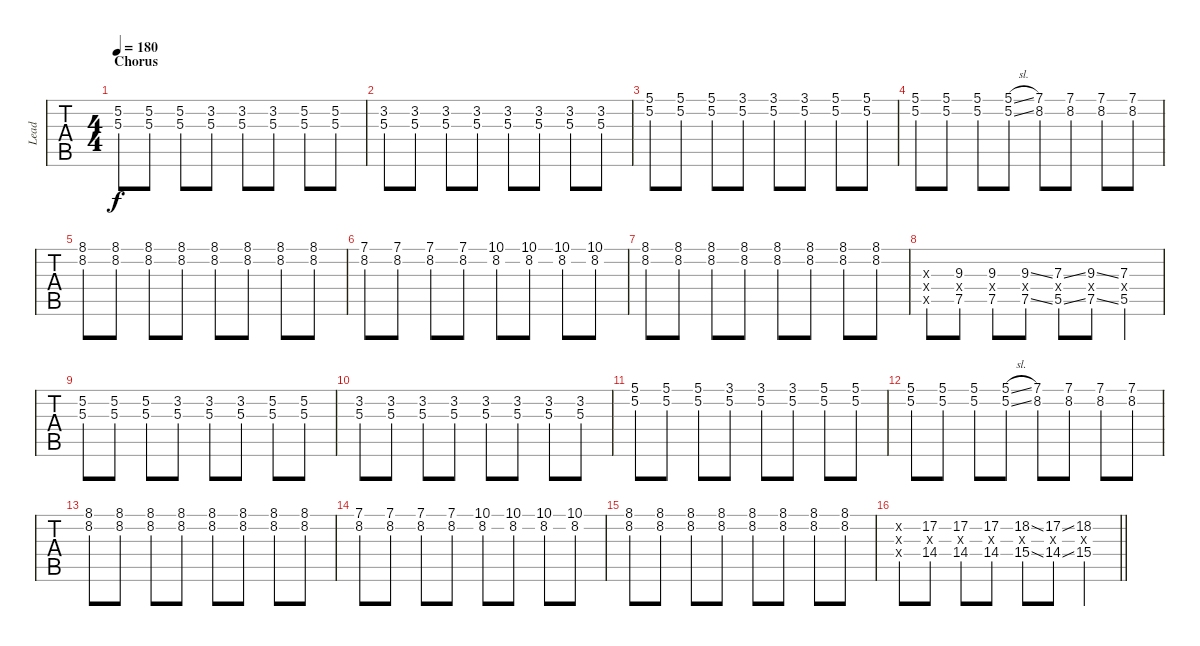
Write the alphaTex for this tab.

\track ("Lead" "Lead") {instrument overdrivenguitar}
\staff {tabs}
\tuning (E4 B3 G3 D3 A2 E2) {hide}
\ts (4 4)
\section ("" "Chorus")
\tempo 180
\clef g2
\ks c
(5.2 5.3).8{dy f instrument overdrivenguitar} (5.2 5.3).8 (5.2 5.3).8 (3.2 5.3).8 (3.2 5.3).8 (3.2 5.3).8 (5.2 5.3).8 (5.2 5.3).8 |
(3.2 5.3).8 (3.2 5.3).8 (3.2 5.3).8 (3.2 5.3).8 (3.2 5.3).8 (3.2 5.3).8 (3.2 5.3).8 (3.2 5.3).8 |
(5.1 5.2).8 (5.1 5.2).8 (5.1 5.2).8 (3.1 5.2).8 (3.1 5.2).8 (3.1 5.2).8 (5.1 5.2).8 (5.1 5.2).8 |
(5.1 5.2).8 (5.1 5.2).8 (5.1 5.2).8 (5.1{sl} 5.2{sl}).8 (7.1 8.2).8 (7.1 8.2).8 (7.1 8.2).8 (7.1 8.2).8 |
(8.1 8.2).8 (8.1 8.2).8 (8.1 8.2).8 (8.1 8.2).8 (8.1 8.2).8 (8.1 8.2).8 (8.1 8.2).8 (8.1 8.2).8 |
(7.1 8.2).8 (7.1 8.2).8 (7.1 8.2).8 (7.1 8.2).8 (10.1 8.2).8 (10.1 8.2).8 (10.1 8.2).8 (10.1 8.2).8 |
(8.1 8.2).8 (8.1 8.2).8 (8.1 8.2).8 (8.1 8.2).8 (8.1 8.2).8 (8.1 8.2).8 (8.1 8.2).8 (8.1 8.2).8 |
(9.3{x} 9.4{x} 7.5{x}).8 (9.3 9.4{x} 7.5).8 (9.3 9.4{x} 7.5).8 (9.3{ss} 9.4{x} 7.5{ss}).8 (7.3{ss} 7.4{x} 5.5{ss}).8 (9.3{ss} 9.4{x} 7.5{ss}).8 (7.3 7.4{x} 5.5).4 |
(5.2 5.3).8 (5.2 5.3).8 (5.2 5.3).8 (3.2 5.3).8 (3.2 5.3).8 (3.2 5.3).8 (5.2 5.3).8 (5.2 5.3).8 |
(3.2 5.3).8 (3.2 5.3).8 (3.2 5.3).8 (3.2 5.3).8 (3.2 5.3).8 (3.2 5.3).8 (3.2 5.3).8 (3.2 5.3).8 |
(5.1 5.2).8 (5.1 5.2).8 (5.1 5.2).8 (3.1 5.2).8 (3.1 5.2).8 (3.1 5.2).8 (5.1 5.2).8 (5.1 5.2).8 |
(5.1 5.2).8 (5.1 5.2).8 (5.1 5.2).8 (5.1{sl} 5.2{sl}).8 (7.1 8.2).8 (7.1 8.2).8 (7.1 8.2).8 (7.1 8.2).8 |
(8.1 8.2).8 (8.1 8.2).8 (8.1 8.2).8 (8.1 8.2).8 (8.1 8.2).8 (8.1 8.2).8 (8.1 8.2).8 (8.1 8.2).8 |
(7.1 8.2).8 (7.1 8.2).8 (7.1 8.2).8 (7.1 8.2).8 (10.1 8.2).8 (10.1 8.2).8 (10.1 8.2).8 (10.1 8.2).8 |
(8.1 8.2).8 (8.1 8.2).8 (8.1 8.2).8 (8.1 8.2).8 (8.1 8.2).8 (8.1 8.2).8 (8.1 8.2).8 (8.1 8.2).8 |
\barLineRight lightlight
(17.2{x} 16.3{x} 14.4{x}).8 (17.2 16.3{x} 14.4).8 (17.2 16.3{x} 14.4).8 (17.2 16.3{x} 14.4).8 (18.2{ss} 17.3{x} 15.4{ss}).8 (17.2{ss} 16.3{x} 14.4{ss}).8 (18.2 17.3{x} 15.4).4
